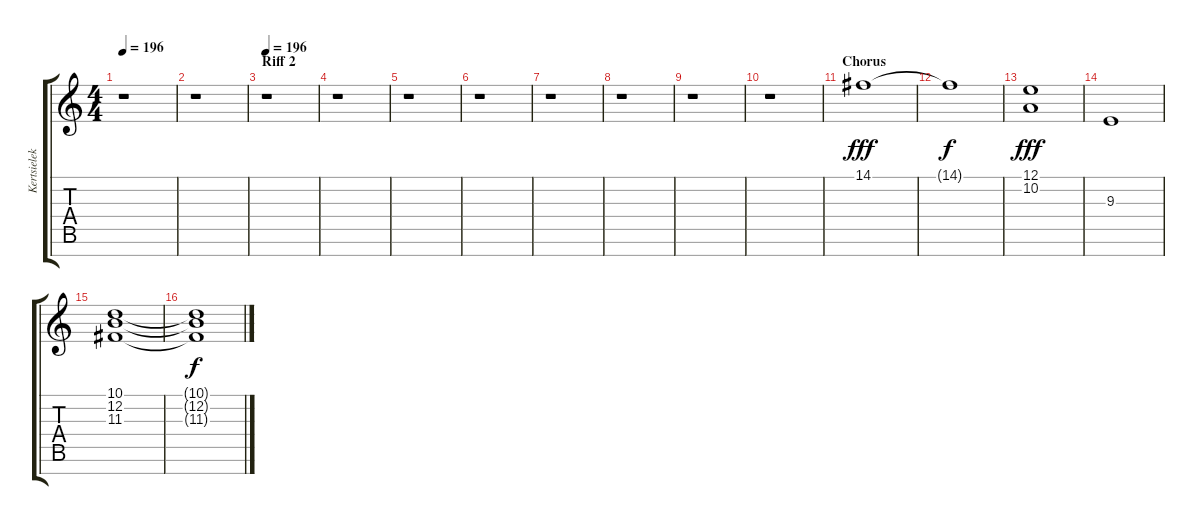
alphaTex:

\track ("Kertsielektro" "Kertsielek") {instrument stringensemble2}
\staff {score tabs}
\tuning (E4 B3 G3 D3 A2 E2 B1) {hide}
\ts (4 4)
\tempo 196
\clef g2
\ks c
r.1{dy f} |
r.1 |
\section ("" "Riff 2")
\tempo 196
r.1 |
r.1 |
r.1 |
r.1 |
r.1 |
r.1 |
r.1 |
r.1 |
\section ("" "Chorus")
14.1.1{dy fff} |
14.1{t}.1{dy f} |
(12.1 10.2).1{dy fff} |
9.3.1 |
(10.1 12.2 11.3).1 |
(10.1{t} 12.2{t} 11.3{t}).1{dy f}
